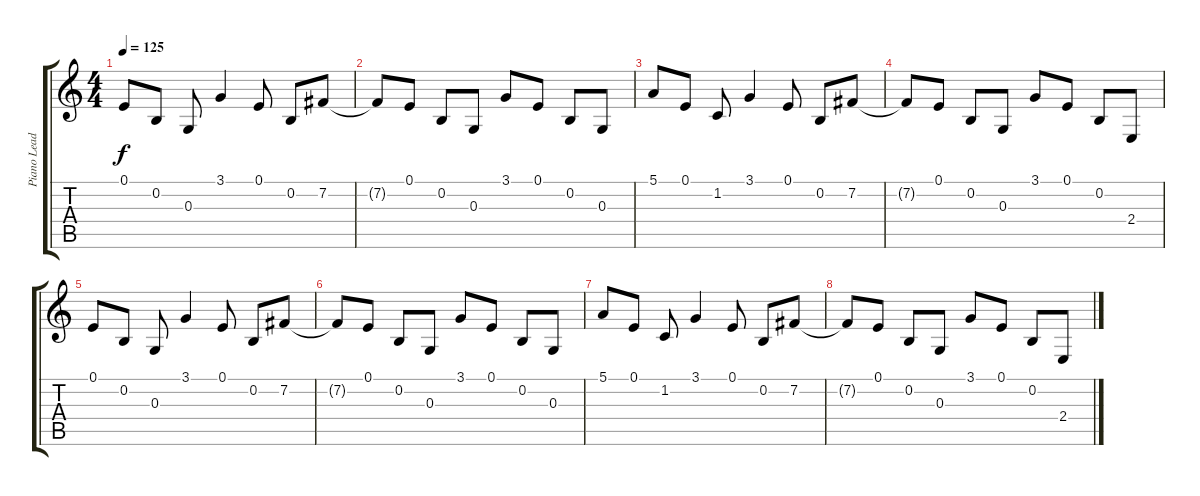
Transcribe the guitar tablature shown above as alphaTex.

\track ("Piano Lead" "Piano Lead") {instrument electricgrandpiano}
\staff {score tabs}
\tuning (E4 B3 G3 D3 A2 E2) {hide}
\ts (4 4)
\tempo 125
\clef g2
\ks c
0.1.8{dy f} 0.2.8 0.3.8 3.1.4 0.1.8 0.2.8 7.2.8 |
7.2{t}.8 0.1.8 0.2.8 0.3.8 3.1.8 0.1.8 0.2.8 0.3.8 |
5.1.8 0.1.8 1.2.8 3.1.4 0.1.8 0.2.8 7.2.8 |
7.2{t}.8 0.1.8 0.2.8 0.3.8 3.1.8 0.1.8 0.2.8 2.4.8 |
0.1.8 0.2.8 0.3.8 3.1.4 0.1.8 0.2.8 7.2.8 |
7.2{t}.8 0.1.8 0.2.8 0.3.8 3.1.8 0.1.8 0.2.8 0.3.8 |
5.1.8 0.1.8 1.2.8 3.1.4 0.1.8 0.2.8 7.2.8 |
7.2{t}.8 0.1.8 0.2.8 0.3.8 3.1.8 0.1.8 0.2.8 2.4.8
